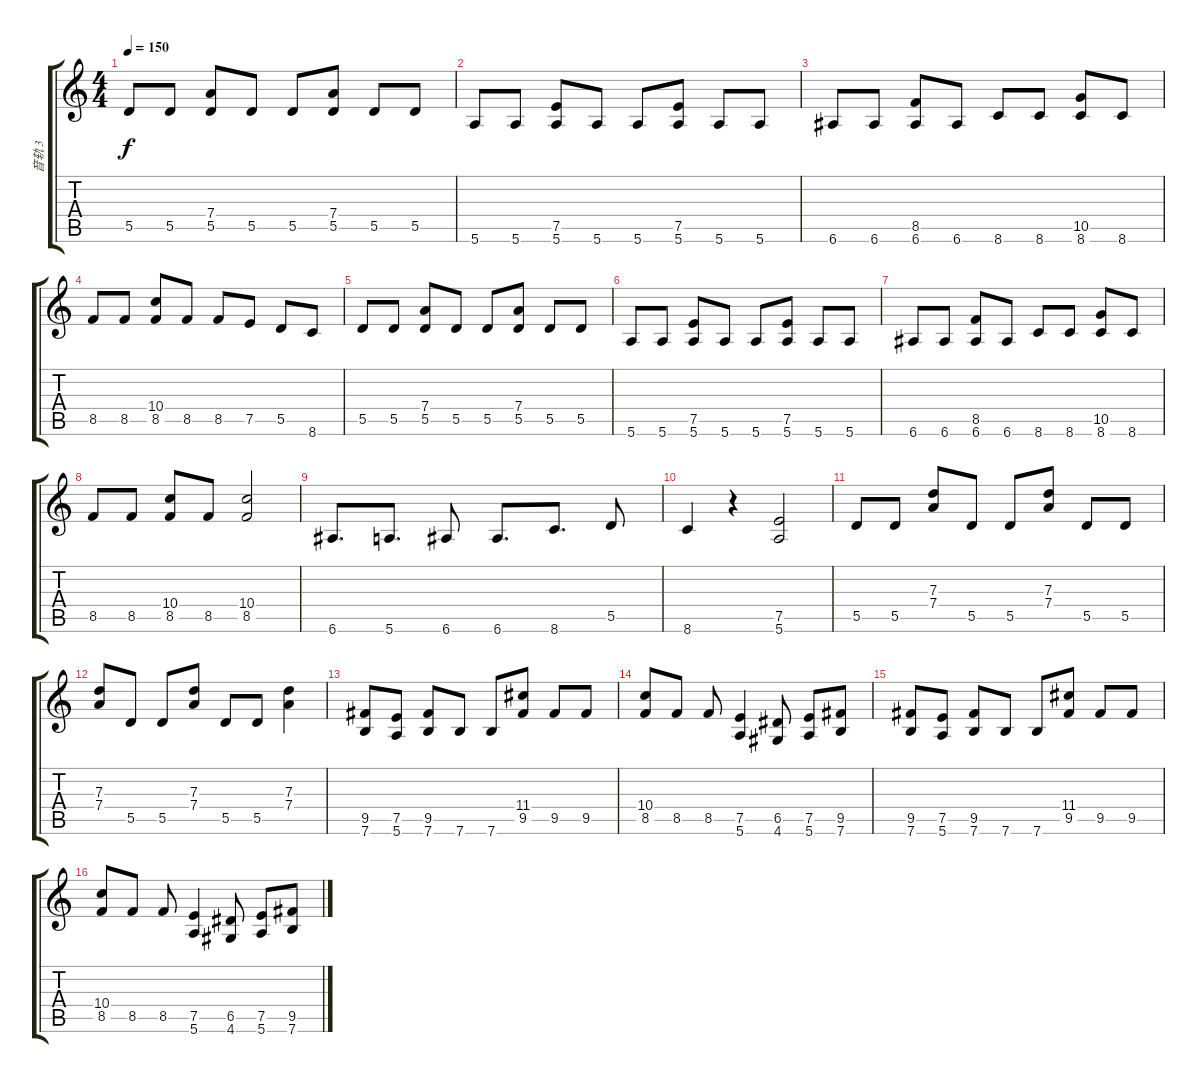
\track ("音轨 3" "音轨 3") {instrument distortionguitar}
\staff {score tabs}
\tuning (E4 B3 G3 D3 A2 E2) {hide}
\ts (4 4)
\tempo 150
\clef g2
\ks c
5.5.8{dy f} 5.5.8 (7.4 5.5).8 5.5.8 5.5.8 (7.4 5.5).8 5.5.8 5.5.8 |
5.6.8 5.6.8 (7.5 5.6).8 5.6.8 5.6.8 (7.5 5.6).8 5.6.8 5.6.8 |
6.6.8 6.6.8 (8.5 6.6).8 6.6.8 8.6.8 8.6.8 (10.5 8.6).8 8.6.8 |
8.5.8 8.5.8 (10.4 8.5).8 8.5.8 8.5.8 7.5.8 5.5.8 8.6.8 |
5.5.8 5.5.8 (7.4 5.5).8 5.5.8 5.5.8 (7.4 5.5).8 5.5.8 5.5.8 |
5.6.8 5.6.8 (7.5 5.6).8 5.6.8 5.6.8 (7.5 5.6).8 5.6.8 5.6.8 |
6.6.8 6.6.8 (8.5 6.6).8 6.6.8 8.6.8 8.6.8 (10.5 8.6).8 8.6.8 |
8.5.8 8.5.8 (10.4 8.5).8 8.5.8 (10.4 8.5).2 |
6.6.8{d} 5.6.8{d} 6.6.8 6.6.8{d} 8.6.8{d} 5.5.8 |
8.6.4 r.4 (7.5 5.6).2 |
5.5.8 5.5.8 (7.3 7.4).8 5.5.8 5.5.8 (7.3 7.4).8 5.5.8 5.5.8 |
(7.3 7.4).8 5.5.8 5.5.8 (7.3 7.4).8 5.5.8 5.5.8 (7.3 7.4).4 |
(9.5 7.6).8 (7.5 5.6).8 (9.5 7.6).8 7.6.8 7.6.8 (11.4 9.5).8 9.5.8 9.5.8 |
(10.4 8.5).8 8.5.8 8.5.8 (7.5 5.6).4 (6.5 4.6).8 (7.5 5.6).8 (9.5 7.6).8 |
(9.5 7.6).8 (7.5 5.6).8 (9.5 7.6).8 7.6.8 7.6.8 (11.4 9.5).8 9.5.8 9.5.8 |
(10.4 8.5).8 8.5.8 8.5.8 (7.5 5.6).4 (6.5 4.6).8 (7.5 5.6).8 (9.5 7.6).8
